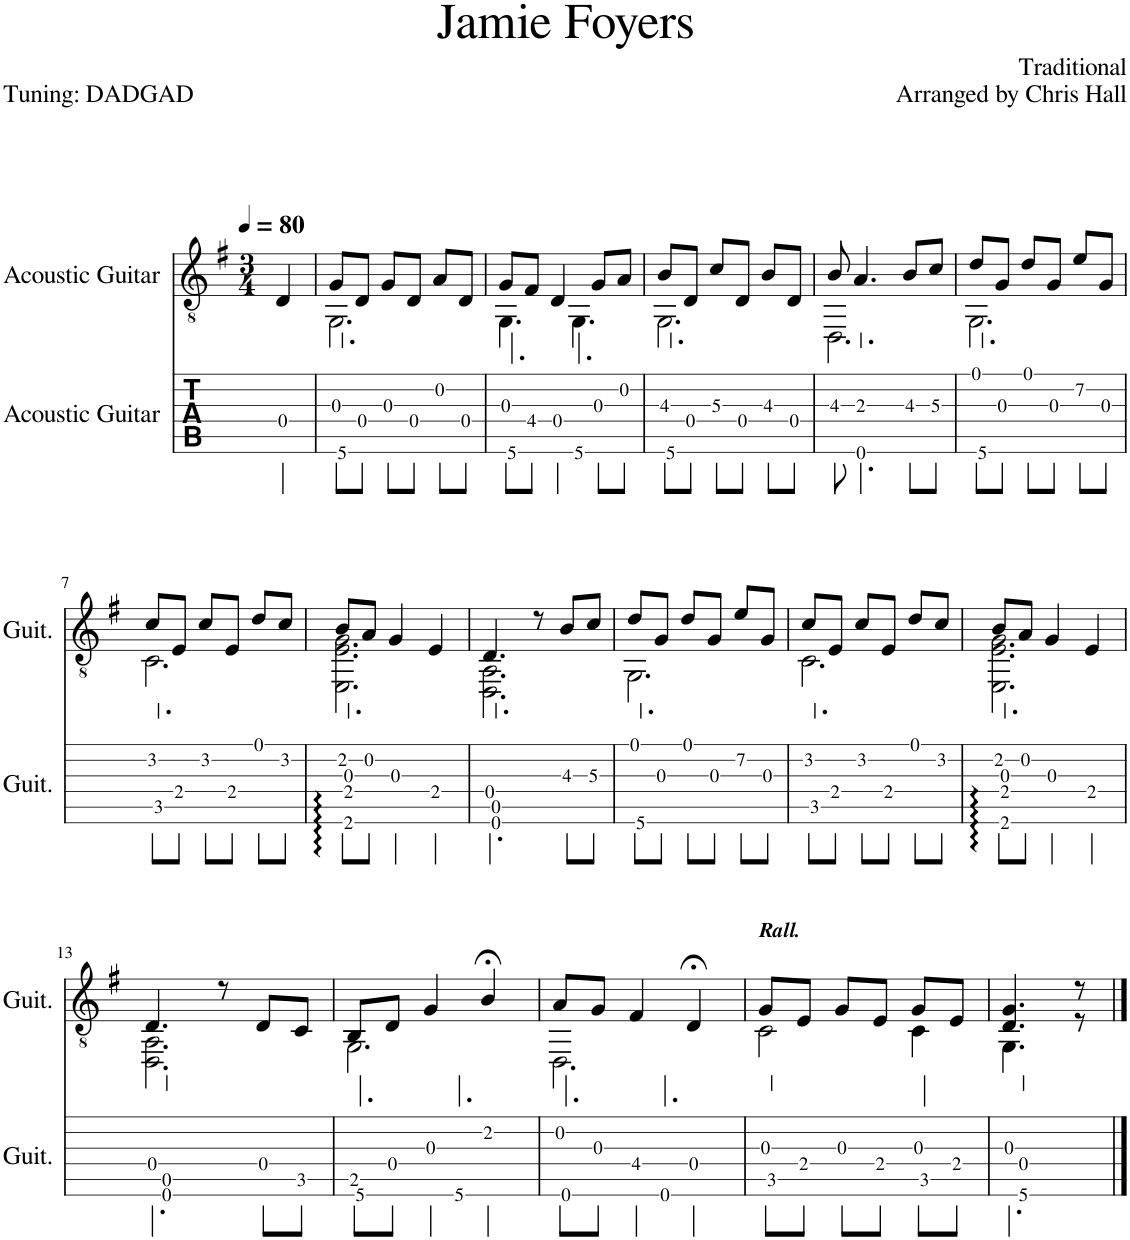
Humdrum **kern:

**kern	**kern
*part2	*part1
*staff2	*staff1
*I"Acoustic Guitar	*I"Acoustic Guitar
*I'Guit.	*I'Guit.
*stria6	*
*	*clefGv2
*k[f#]	*k[f#]
*M3/4	*M3/4
*MM80	*MM80
=1	=1
*^	*
4r	4D\	4D/
=2	=2	=2
*	*	*^
2.GG/	8G\L	8G/L	2.GG\
.	8D\J	8D/J	.
.	8G\L	8G/L	.
.	8D\J	8D/J	.
.	8A\L	8A/L	.
.	8D\J	8D/J	.
=3	=3	=3	=3
4.GG/	8G\L	8G/L	4.GG\
.	8F#\J	8F#/J	.
.	4D\	4D/	.
4.GG/	.	.	4.GG\
.	8G\L	8G/L	.
.	8A\J	8A/J	.
=4	=4	=4	=4
2.GG/	8B\L	8B/L	2.GG\
.	8D\J	8D/J	.
.	8c\L	8c/L	.
.	8D\J	8D/J	.
.	8B\L	8B/L	.
.	8D\J	8D/J	.
=5	=5	=5	=5
2.DD/	8B\	8B/	2.DD\
.	4.A\	4.A/	.
.	8B\L	8B/L	.
.	8c\J	8c/J	.
=6	=6	=6	=6
2.GG/	8d\L	8d/L	2.GG\
.	8G\J	8G/J	.
.	8d\L	8d/L	.
.	8G\J	8G/J	.
.	8e\L	8e/L	.
.	8G\J	8G/J	.
!!LO:LB:g=z	!!
=7	=7	=7	=7
2.C/	8c\L	8c/L	2.C\
.	8E\J	8E/J	.
.	8c\L	8c/L	.
.	8E\J	8E/J	.
.	8d\L	8d/L	.
.	8c\J	8c/J	.
=8	=8	=8	=8
2.EE/:: 2.E/:: 2.G/::	8B\L	8B/L	2.EE\ 2.E\ 2.G\
.	8A\J	8A/J	.
.	4G\	4G/	.
.	4E\	4E/	.
=9	=9	=9	=9
2.DD/ 2.AA/	4.D\	4.D/	2.DD\ 2.AA\
.	8r	8r	.
.	8B\L	8B/L	.
.	8c\J	8c/J	.
=10	=10	=10	=10
2.GG/	8d\L	8d/L	2.GG\
.	8G\J	8G/J	.
.	8d\L	8d/L	.
.	8G\J	8G/J	.
.	8e\L	8e/L	.
.	8G\J	8G/J	.
=11	=11	=11	=11
2.C/	8c\L	8c/L	2.C\
.	8E\J	8E/J	.
.	8c\L	8c/L	.
.	8E\J	8E/J	.
.	8d\L	8d/L	.
.	8c\J	8c/J	.
=12	=12	=12	=12
2.EE/:: 2.E/:: 2.G/::	8B\L	8B/L	2.EE\ 2.E\ 2.G\
.	8A\J	8A/J	.
.	4G\	4G/	.
.	4E\	4E/	.
!!LO:LB:g=z	!!
=13	=13	=13	=13
2DD/ 2AA/	4.D\	4.D/	2.DD\ 2.AA\
.	8r	8r	.
4r	8D\L	8D/L	.
.	8C\J	8C/J	.
=14	=14	=14	=14
4.GG/	8BB\L	8BB/L	2.GG\
.	8D\J	8D/J	.
.	4G\	4G/	.
4.GG/	.	.	.
.	4B\	4B;</	.
=15	=15	=15	=15
4.DD/	8A\L	8A/L	2.DD\
.	8G\J	8G/J	.
.	4F#\	4F#/	.
4.DD/	.	.	.
.	4D\	4D;</	.
=16	=16	=16	=16
!	!	!LO:TX:a:Bi:t=Rall.	!
2C/	8G\L	8G/L	2C\
.	8E\J	8E/J	.
.	8G\L	8G/L	.
.	8E\J	8E/J	.
4C/	8G\L	8G/L	4C\
.	8E\J	8E/J	.
=17	=17	=17	=17
2GG/ 2D/	4.G\	4.D/ 4.G/	4.GG\
.	8r	8r	8r
*v	*v	*	*
*	*v	*v
==	==
*-	*-
